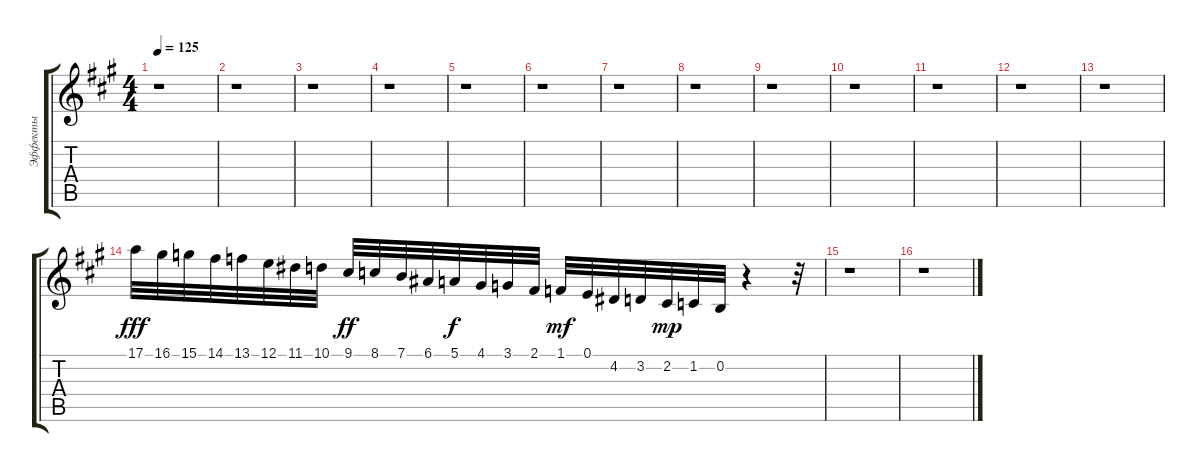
\track ("Эффекты" "Эффекты") {instrument telephonering}
\staff {score tabs}
\tuning (E4 B3 G3 D3 A2 E2) {hide}
\ts (4 4)
\tempo 125
\clef g2
\ks f#minor
r.1{dy mp} |
r.1 |
r.1 |
r.1 |
r.1 |
r.1 |
r.1 |
r.1 |
r.1 |
r.1 |
r.1 |
r.1 |
r.1 |
17.1.32{dy fff} 16.1.32 15.1.32 14.1.32 13.1.32 12.1.32 11.1.32 10.1.32 9.1.32{dy ff} 8.1.32 7.1.32 6.1.32 5.1.32{dy f} 4.1.32 3.1.32 2.1.32 1.1.32{dy mf} 0.1.32 4.2.32 3.2.32 2.2.32{dy mp} 1.2.32 0.2.32 r.4 r.32 |
r.1 |
r.1
